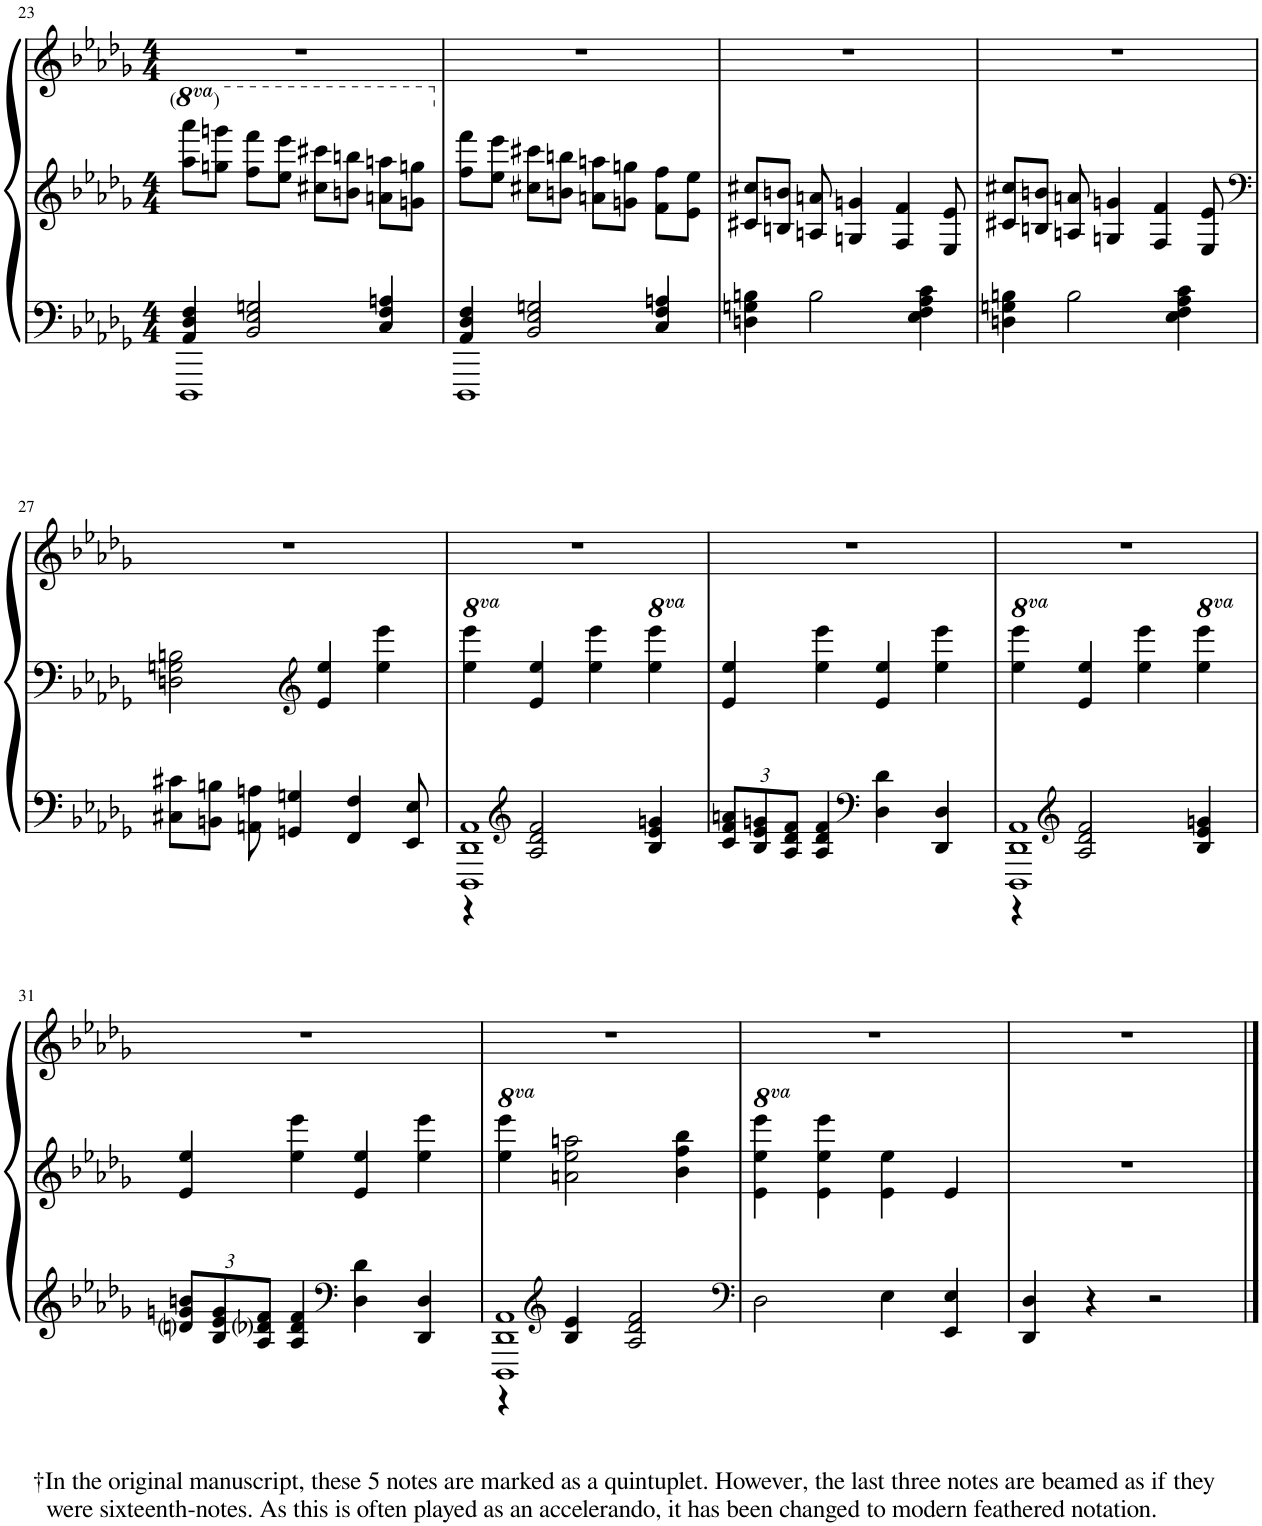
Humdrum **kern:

**kern	**kern
*part1	*part1
*staff2	*staff1
*I"Piano	*
*I'Pno.	*
!!LO:PB:g=z
*clefF4	*clefG2
*k[b-e-a-d-g-]	*k[b-e-a-d-g-]
*M4/4	*M4/4
=23	=23
*^	*
1DDD-	4AA-/ 4D-/ 4F/	8aaa-\ 8aaaa-\L
.	.	8gggn\ 8ggggn\J
.	2BB-/ 2E-/ 2Gn/	8fff\ 8ffff\L
.	.	8eee-\ 8eeee-\J
.	.	8ccc#X\ 8cccc#X\L
.	.	8bbn\ 8bbbn\J
.	4C/ 4F/ 4An/	8aan\ 8aaan\L
.	.	8ggn\ 8gggn\J
=24	=24	=24
1DDD-	4AA-/ 4D-/ 4F/	8ff\ 8fff\L
.	.	8ee-\ 8eee-\J
.	2BB-/ 2E-/ 2Gn/	8cc#X\ 8ccc#X\L
.	.	8bn\ 8bbn\J
.	.	8an\ 8aan\L
.	.	8gn\ 8ggn\J
.	4C/ 4F/ 4An/	8f\ 8ff\L
.	.	8e-\ 8ee-\J
*v	*v	*
=25	=25
4Dn\ 4Gn\ 4Bn\	8c#X/ 8cc#X/L
.	8Bn/ 8bn/J
2B\	8An/ 8an/
.	4Gn/ 4gn/
.	4F/ 4f/
4E-\ 4F\ 4A-\ 4c\	.
.	8E-/ 8e-/
=26	=26
4Dn\ 4Gn\ 4Bn\	8c#X/ 8cc#X/L
.	8Bn/ 8bn/J
2B\	8An/ 8an/
.	4Gn/ 4gn/
.	4F/ 4f/
4E-\ 4F\ 4A-\ 4c\	.
.	8E-/ 8e-/
!!LO:LB:g=z
=27	=27
*	*clefF4
8C#X\ 8c#X\L	2Dn\ 2Gn\ 2Bn\
8BBn\ 8Bn\J	.
8AAn\ 8An\	.
4GGn/ 4Gn/	.
*	*clefG2
.	4e-/ 4ee-/
4FF/ 4F/	.
.	4ee-\ 4eee-\
8EE-/ 8E-/	.
=28	=28
*^	*
*	*	*8va
4r	1DDD- 1DD- 1AA-	4eee-\ 4eeee-\
*clefG2	*	*
*	*	*X8va
2A-/ 2d-/ 2f/	.	4e-/ 4ee-/
.	.	4ee-\ 4eee-\
*	*	*8va
4B-/ 4e-/ 4gn/	.	4eee-\ 4eeee-\
*v	*v	*
=29	=29
*Xbrackettup	*
*	*X8va
12c/ 12f/ 12an/L	4e-/ 4ee-/
12B-/ 12e-/ 12gn/	.
12A-/ 12d-/ 12f/J	.
4A-/ 4d-/ 4f/	4ee-\ 4eee-\
*clefF4	*
4D-\ 4d-\	4e-/ 4ee-/
4DD-/ 4D-/	4ee-\ 4eee-\
=30	=30
*^	*
*	*	*8va
4r	1DDD- 1DD- 1AA-	4eee-\ 4eeee-\
*clefG2	*	*
*	*	*X8va
2A-/ 2d-/ 2f/	.	4e-/ 4ee-/
.	.	4ee-\ 4eee-\
*	*	*8va
4B-/ 4e-/ 4gn/	.	4eee-\ 4eeee-\
*v	*v	*
!!LO:LB:g=z
=31	=31
*	*X8va
!LO:TX:b:t=†In the original manuscript, these 5 notes are marked as a quintuplet. However, the last three notes are beamed as if they	!
!LO:TX:b:t=were sixteenth-notes. As this is often played as an accelerando, it has been changed to modern feathered notation.	!
12dni/ 12gn/ 12bn/L	4e-/ 4ee-/
12B-/ 12e-/ 12g/	.
12A-/ 12d-i/ 12f/J	.
4A-/ 4d-/ 4f/	4ee-\ 4eee-\
*clefF4	*
4D-\ 4d-\	4e-/ 4ee-/
4DD-/ 4D-/	4ee-\ 4eee-\
=32	=32
*^	*
*	*	*8va
4r	1DDD- 1DD- 1AA-	4eee-\ 4eeee-\
*clefG2	*	*
*	*	*X8va
4B-/ 4e-/	.	2an\ 2ee-\ 2aan\
2A-/ 2d-/ 2f/	.	.
.	.	4b-\ 4ff\ 4bb-\
*v	*v	*
=33	=33
*clefF4	*
*	*8va
2D-\	4ee-\ 4eee-\ 4eeee-\
*	*X8va
.	4e-\ 4ee-\ 4eee-\
4E-\	4e-\ 4ee-\
4EE-/ 4E-/	4e-/
=34	=34
4DD-/ 4D-/	1r
4r	.
2r	.
==	==
*-	*-
